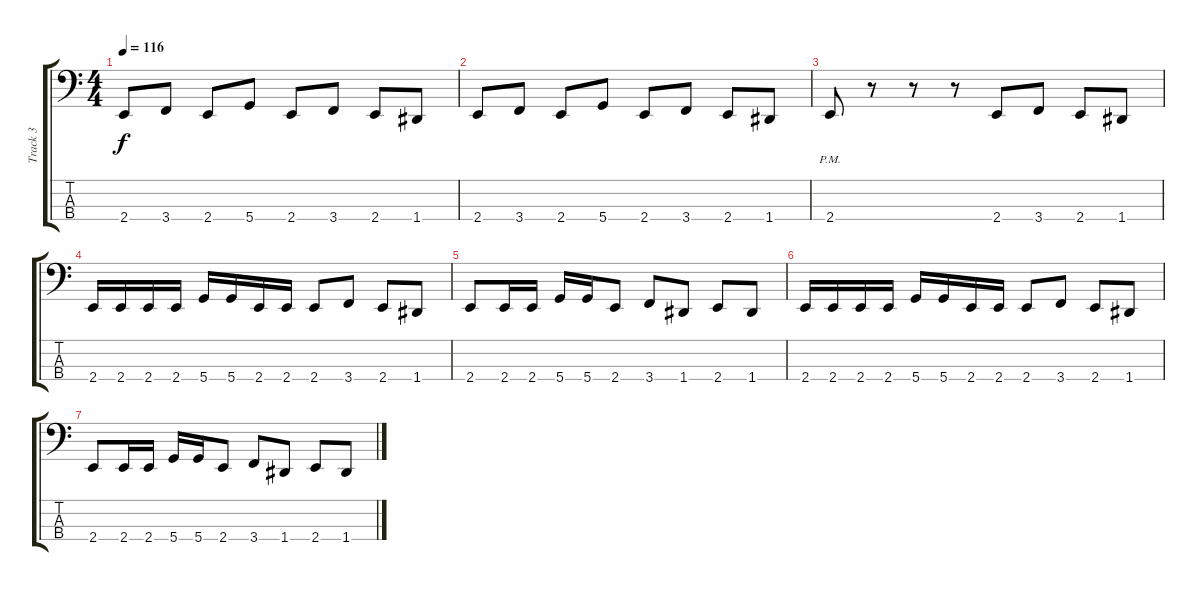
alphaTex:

\track ("Track 3" "Track 3") {instrument electricbassfinger}
\staff {score tabs}
\tuning (F2 C2 G1 D1) {hide}
\ts (4 4)
\tempo 116
\clef f4
\ks c
2.4.8{dy f} 3.4.8 2.4.8 5.4.8 2.4.8 3.4.8 2.4.8 1.4.8 |
2.4.8 3.4.8 2.4.8 5.4.8 2.4.8 3.4.8 2.4.8 1.4.8 |
2.4{pm}.8 r.8 r.8 r.8 2.4.8 3.4.8 2.4.8 1.4.8 |
2.4.16 2.4.16 2.4.16 2.4.16 5.4.16 5.4.16 2.4.16 2.4.16 2.4.8 3.4.8 2.4.8 1.4.8 |
2.4.8 2.4.16 2.4.16 5.4.16 5.4.16 2.4.8 3.4.8 1.4.8 2.4.8 1.4.8 |
2.4.16 2.4.16 2.4.16 2.4.16 5.4.16 5.4.16 2.4.16 2.4.16 2.4.8 3.4.8 2.4.8 1.4.8 |
2.4.8 2.4.16 2.4.16 5.4.16 5.4.16 2.4.8 3.4.8 1.4.8 2.4.8 1.4.8
